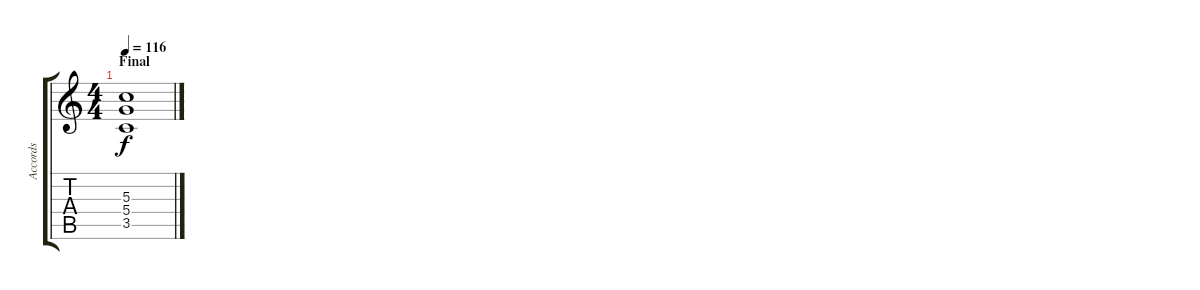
\track ("Accords" "Accords") {instrument acousticguitarsteel}
\staff {score tabs}
\tuning (E4 B3 G3 D3 A2 E2) {hide}
\ts (4 4)
\section ("" "Final")
\tempo 116
\clef g2
\ks c
(5.3 5.4 3.5).1{dy f}
